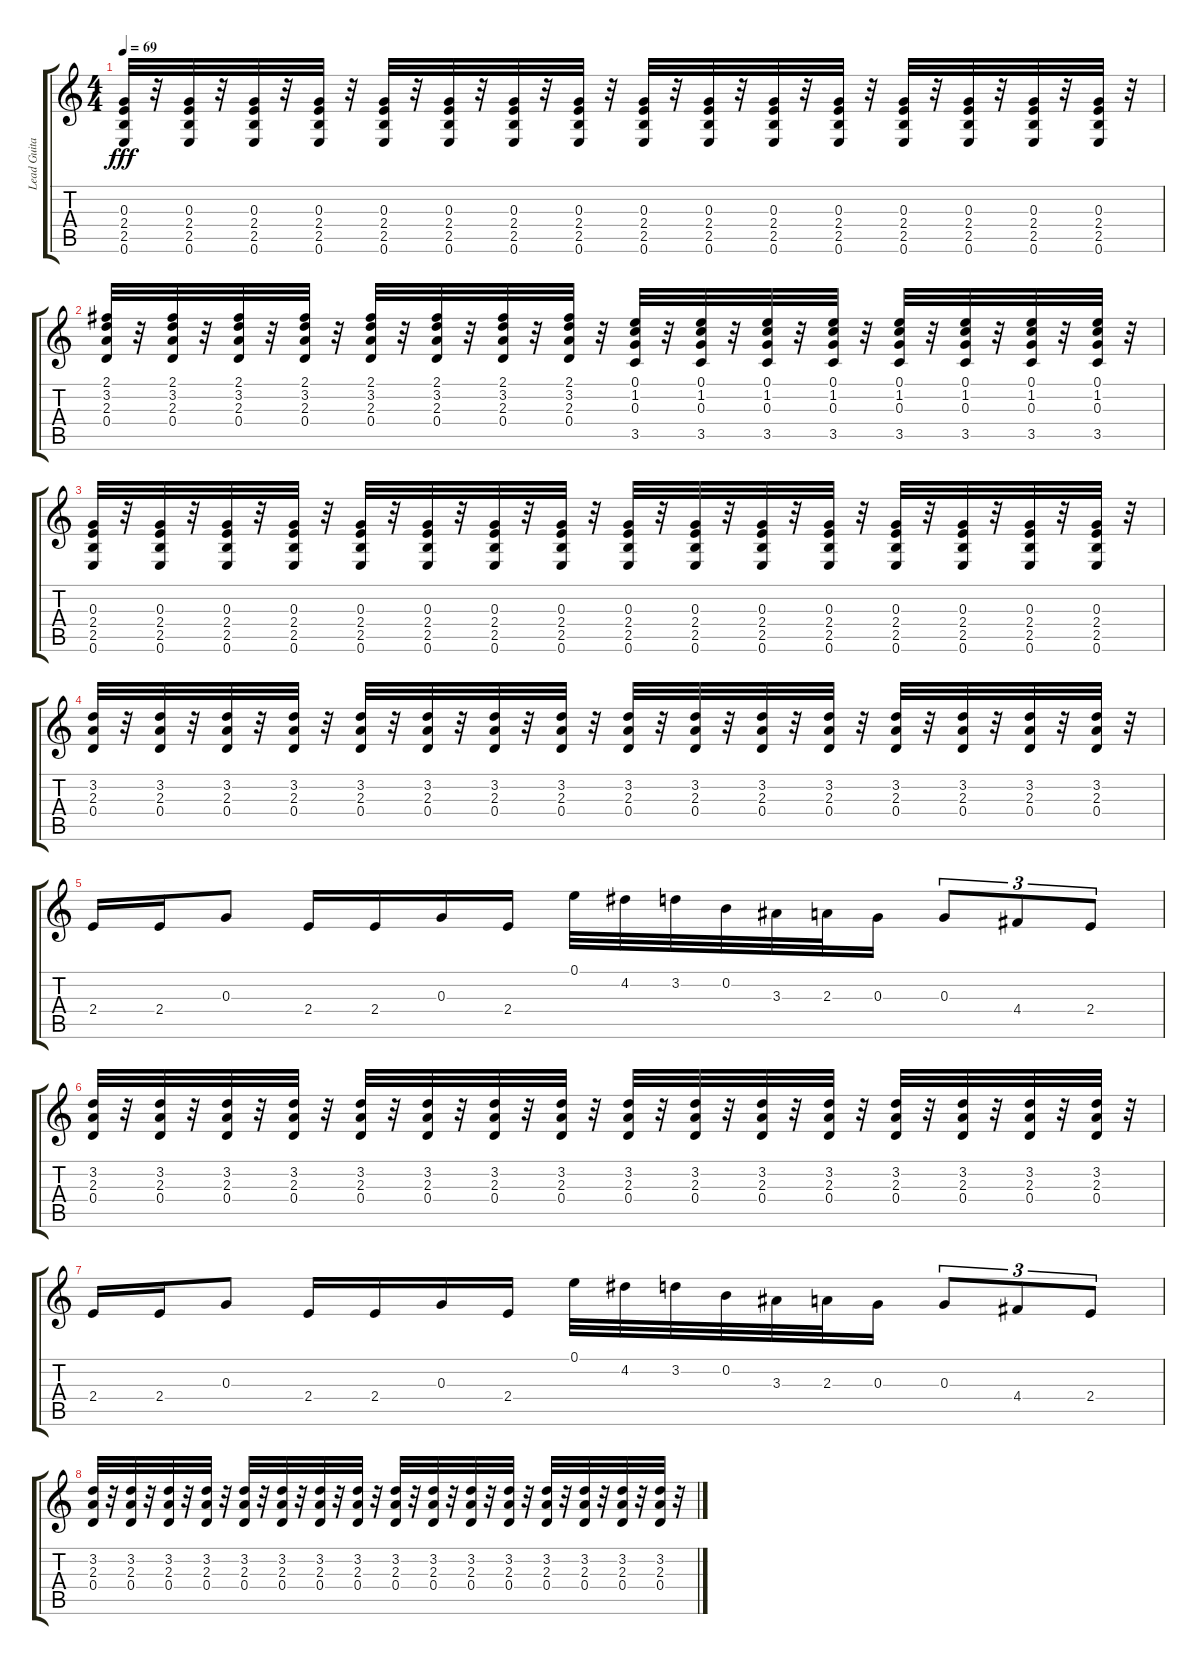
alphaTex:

\track ("Lead Guitar" "Lead Guita") {instrument distortionguitar}
\staff {score tabs}
\tuning (E4 B3 G3 D3 A2 E2) {hide}
\ts (4 4)
\tempo 69
\clef g2
\ks c
(0.3 2.4 2.5 0.6).32{dy fff} r.32 (0.3 2.4 2.5 0.6).32 r.32 (0.3 2.4 2.5 0.6).32 r.32 (0.3 2.4 2.5 0.6).32 r.32 (0.3 2.4 2.5 0.6).32 r.32 (0.3 2.4 2.5 0.6).32 r.32 (0.3 2.4 2.5 0.6).32 r.32 (0.3 2.4 2.5 0.6).32 r.32 (0.3 2.4 2.5 0.6).32 r.32 (0.3 2.4 2.5 0.6).32 r.32 (0.3 2.4 2.5 0.6).32 r.32 (0.3 2.4 2.5 0.6).32 r.32 (0.3 2.4 2.5 0.6).32 r.32 (0.3 2.4 2.5 0.6).32 r.32 (0.3 2.4 2.5 0.6).32 r.32 (0.3 2.4 2.5 0.6).32 r.32 |
(2.1 3.2 2.3 0.4).32 r.32 (2.1 3.2 2.3 0.4).32 r.32 (2.1 3.2 2.3 0.4).32 r.32 (2.1 3.2 2.3 0.4).32 r.32 (2.1 3.2 2.3 0.4).32 r.32 (2.1 3.2 2.3 0.4).32 r.32 (2.1 3.2 2.3 0.4).32 r.32 (2.1 3.2 2.3 0.4).32 r.32 (0.1 1.2 0.3 3.5).32 r.32 (0.1 1.2 0.3 3.5).32 r.32 (0.1 1.2 0.3 3.5).32 r.32 (0.1 1.2 0.3 3.5).32 r.32 (0.1 1.2 0.3 3.5).32 r.32 (0.1 1.2 0.3 3.5).32 r.32 (0.1 1.2 0.3 3.5).32 r.32 (0.1 1.2 0.3 3.5).32 r.32 |
(0.3 2.4 2.5 0.6).32 r.32 (0.3 2.4 2.5 0.6).32 r.32 (0.3 2.4 2.5 0.6).32 r.32 (0.3 2.4 2.5 0.6).32 r.32 (0.3 2.4 2.5 0.6).32 r.32 (0.3 2.4 2.5 0.6).32 r.32 (0.3 2.4 2.5 0.6).32 r.32 (0.3 2.4 2.5 0.6).32 r.32 (0.3 2.4 2.5 0.6).32 r.32 (0.3 2.4 2.5 0.6).32 r.32 (0.3 2.4 2.5 0.6).32 r.32 (0.3 2.4 2.5 0.6).32 r.32 (0.3 2.4 2.5 0.6).32 r.32 (0.3 2.4 2.5 0.6).32 r.32 (0.3 2.4 2.5 0.6).32 r.32 (0.3 2.4 2.5 0.6).32 r.32 |
(3.2 2.3 0.4).32 r.32 (3.2 2.3 0.4).32 r.32 (3.2 2.3 0.4).32 r.32 (3.2 2.3 0.4).32 r.32 (3.2 2.3 0.4).32 r.32 (3.2 2.3 0.4).32 r.32 (3.2 2.3 0.4).32 r.32 (3.2 2.3 0.4).32 r.32 (3.2 2.3 0.4).32 r.32 (3.2 2.3 0.4).32 r.32 (3.2 2.3 0.4).32 r.32 (3.2 2.3 0.4).32 r.32 (3.2 2.3 0.4).32 r.32 (3.2 2.3 0.4).32 r.32 (3.2 2.3 0.4).32 r.32 (3.2 2.3 0.4).32 r.32 |
2.4.16 2.4.16 0.3.8 2.4.16 2.4.16 0.3.16 2.4.16 0.1.32 4.2.32 3.2.32 0.2.32 3.3.32 2.3.32 0.3.16 0.3.8{tu (3 2)} 4.4.8{tu (3 2)} 2.4.8{tu (3 2)} |
(3.2 2.3 0.4).32 r.32 (3.2 2.3 0.4).32 r.32 (3.2 2.3 0.4).32 r.32 (3.2 2.3 0.4).32 r.32 (3.2 2.3 0.4).32 r.32 (3.2 2.3 0.4).32 r.32 (3.2 2.3 0.4).32 r.32 (3.2 2.3 0.4).32 r.32 (3.2 2.3 0.4).32 r.32 (3.2 2.3 0.4).32 r.32 (3.2 2.3 0.4).32 r.32 (3.2 2.3 0.4).32 r.32 (3.2 2.3 0.4).32 r.32 (3.2 2.3 0.4).32 r.32 (3.2 2.3 0.4).32 r.32 (3.2 2.3 0.4).32 r.32 |
2.4.16 2.4.16 0.3.8 2.4.16 2.4.16 0.3.16 2.4.16 0.1.32 4.2.32 3.2.32 0.2.32 3.3.32 2.3.32 0.3.16 0.3.8{tu (3 2)} 4.4.8{tu (3 2)} 2.4.8{tu (3 2)} |
(3.2 2.3 0.4).32 r.32 (3.2 2.3 0.4).32 r.32 (3.2 2.3 0.4).32 r.32 (3.2 2.3 0.4).32 r.32 (3.2 2.3 0.4).32 r.32 (3.2 2.3 0.4).32 r.32 (3.2 2.3 0.4).32 r.32 (3.2 2.3 0.4).32 r.32 (3.2 2.3 0.4).32 r.32 (3.2 2.3 0.4).32 r.32 (3.2 2.3 0.4).32 r.32 (3.2 2.3 0.4).32 r.32 (3.2 2.3 0.4).32 r.32 (3.2 2.3 0.4).32 r.32 (3.2 2.3 0.4).32 r.32 (3.2 2.3 0.4).32 r.32
